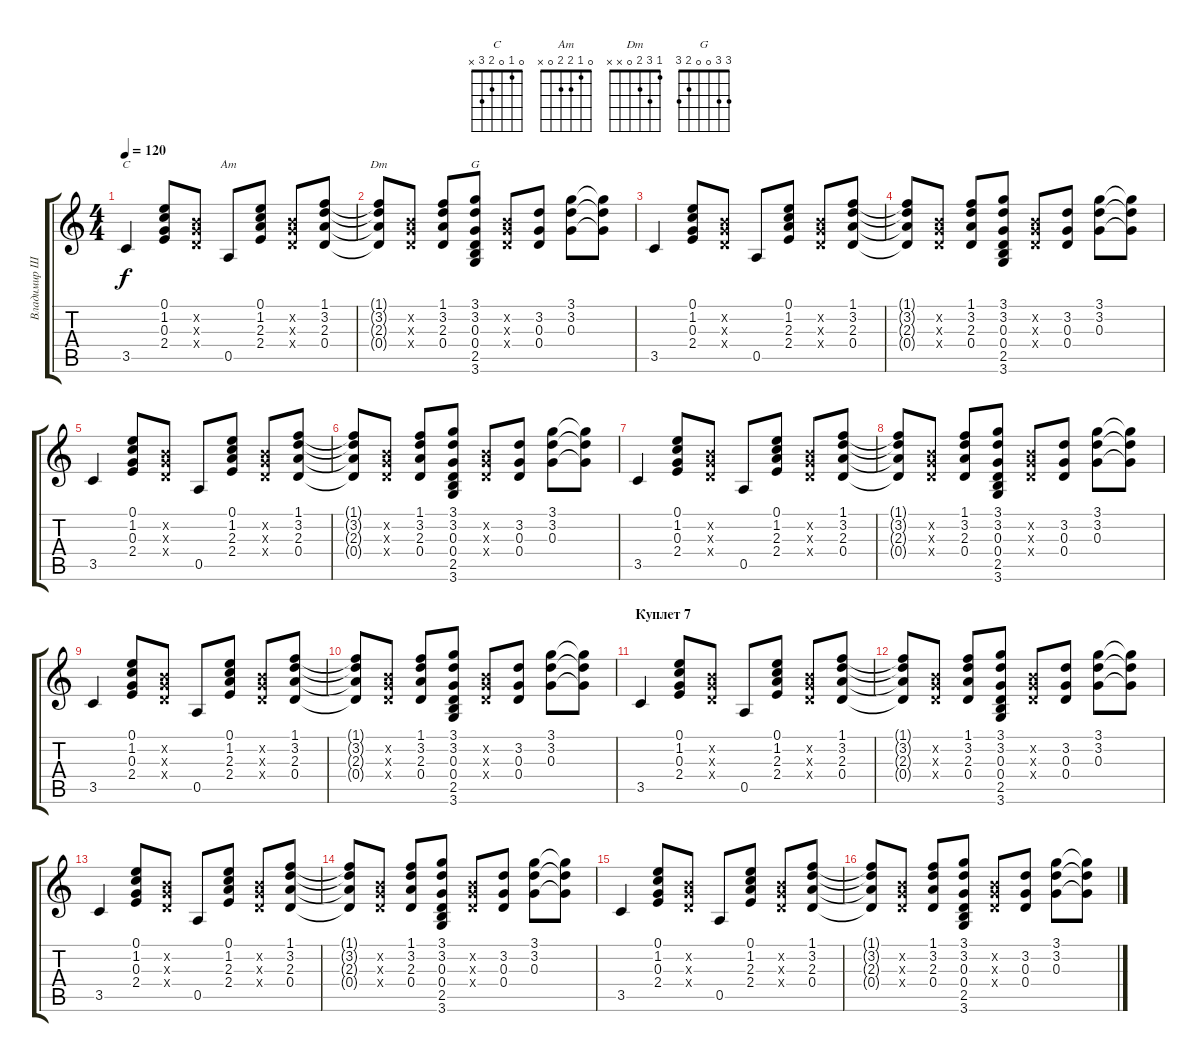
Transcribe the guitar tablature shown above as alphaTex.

\track ("Владимир Шахрин" "Владимир Ш") {instrument electricguitarmuted}
\staff {score tabs}
\tuning (E4 B3 G3 D3 A2 E2) {hide}
\chord ("C" 0 1 0 2 3 x)
\chord ("Am" 0 1 2 2 0 x)
\chord ("Dm" 1 3 2 0 x x)
\chord ("G" 3 3 0 0 2 3)
\ts (4 4)
\tempo 120
\clef g2
\ks c
3.5.4{ch "C" dy f} (0.1 1.2 0.3 2.4).8 (0.2{x} 0.3{x} 0.4{x}).8 0.5.8{ch "Am"} (0.1 1.2 2.3 2.4).8 (0.2{x} 0.3{x} 0.4{x}).8 (1.1 3.2 2.3 0.4).8 |
(1.1{t} 3.2{t} 2.3{t} 0.4{t}).8{ch "Dm"} (0.2{x} 0.3{x} 0.4{x}).8 (1.1 3.2 2.3 0.4).8 (3.1 3.2 0.3 0.4 2.5 3.6).8{ch "G"} (0.2{x} 0.3{x} 0.4{x}).8 (3.2 0.3 0.4).8 (3.1 3.2 0.3).8 (3.1{t} 3.2{t} 0.3{t}).8 |
3.5.4 (0.1 1.2 0.3 2.4).8 (0.2{x} 0.3{x} 0.4{x}).8 0.5.8 (0.1 1.2 2.3 2.4).8 (0.2{x} 0.3{x} 0.4{x}).8 (1.1 3.2 2.3 0.4).8 |
(1.1{t} 3.2{t} 2.3{t} 0.4{t}).8 (0.2{x} 0.3{x} 0.4{x}).8 (1.1 3.2 2.3 0.4).8 (3.1 3.2 0.3 0.4 2.5 3.6).8 (0.2{x} 0.3{x} 0.4{x}).8 (3.2 0.3 0.4).8 (3.1 3.2 0.3).8 (3.1{t} 3.2{t} 0.3{t}).8 |
3.5.4 (0.1 1.2 0.3 2.4).8 (0.2{x} 0.3{x} 0.4{x}).8 0.5.8 (0.1 1.2 2.3 2.4).8 (0.2{x} 0.3{x} 0.4{x}).8 (1.1 3.2 2.3 0.4).8 |
(1.1{t} 3.2{t} 2.3{t} 0.4{t}).8 (0.2{x} 0.3{x} 0.4{x}).8 (1.1 3.2 2.3 0.4).8 (3.1 3.2 0.3 0.4 2.5 3.6).8 (0.2{x} 0.3{x} 0.4{x}).8 (3.2 0.3 0.4).8 (3.1 3.2 0.3).8 (3.1{t} 3.2{t} 0.3{t}).8 |
3.5.4 (0.1 1.2 0.3 2.4).8 (0.2{x} 0.3{x} 0.4{x}).8 0.5.8 (0.1 1.2 2.3 2.4).8 (0.2{x} 0.3{x} 0.4{x}).8 (1.1 3.2 2.3 0.4).8 |
(1.1{t} 3.2{t} 2.3{t} 0.4{t}).8 (0.2{x} 0.3{x} 0.4{x}).8 (1.1 3.2 2.3 0.4).8 (3.1 3.2 0.3 0.4 2.5 3.6).8 (0.2{x} 0.3{x} 0.4{x}).8 (3.2 0.3 0.4).8 (3.1 3.2 0.3).8 (3.1{t} 3.2{t} 0.3{t}).8 |
3.5.4 (0.1 1.2 0.3 2.4).8 (0.2{x} 0.3{x} 0.4{x}).8 0.5.8 (0.1 1.2 2.3 2.4).8 (0.2{x} 0.3{x} 0.4{x}).8 (1.1 3.2 2.3 0.4).8 |
(1.1{t} 3.2{t} 2.3{t} 0.4{t}).8 (0.2{x} 0.3{x} 0.4{x}).8 (1.1 3.2 2.3 0.4).8 (3.1 3.2 0.3 0.4 2.5 3.6).8 (0.2{x} 0.3{x} 0.4{x}).8 (3.2 0.3 0.4).8 (3.1 3.2 0.3).8 (3.1{t} 3.2{t} 0.3{t}).8 |
\section ("" "Куплет 7")
3.5.4 (0.1 1.2 0.3 2.4).8 (0.2{x} 0.3{x} 0.4{x}).8 0.5.8 (0.1 1.2 2.3 2.4).8 (0.2{x} 0.3{x} 0.4{x}).8 (1.1 3.2 2.3 0.4).8 |
(1.1{t} 3.2{t} 2.3{t} 0.4{t}).8 (0.2{x} 0.3{x} 0.4{x}).8 (1.1 3.2 2.3 0.4).8 (3.1 3.2 0.3 0.4 2.5 3.6).8 (0.2{x} 0.3{x} 0.4{x}).8 (3.2 0.3 0.4).8 (3.1 3.2 0.3).8 (3.1{t} 3.2{t} 0.3{t}).8 |
3.5.4 (0.1 1.2 0.3 2.4).8 (0.2{x} 0.3{x} 0.4{x}).8 0.5.8 (0.1 1.2 2.3 2.4).8 (0.2{x} 0.3{x} 0.4{x}).8 (1.1 3.2 2.3 0.4).8 |
(1.1{t} 3.2{t} 2.3{t} 0.4{t}).8 (0.2{x} 0.3{x} 0.4{x}).8 (1.1 3.2 2.3 0.4).8 (3.1 3.2 0.3 0.4 2.5 3.6).8 (0.2{x} 0.3{x} 0.4{x}).8 (3.2 0.3 0.4).8 (3.1 3.2 0.3).8 (3.1{t} 3.2{t} 0.3{t}).8 |
3.5.4 (0.1 1.2 0.3 2.4).8 (0.2{x} 0.3{x} 0.4{x}).8 0.5.8 (0.1 1.2 2.3 2.4).8 (0.2{x} 0.3{x} 0.4{x}).8 (1.1 3.2 2.3 0.4).8 |
(1.1{t} 3.2{t} 2.3{t} 0.4{t}).8 (0.2{x} 0.3{x} 0.4{x}).8 (1.1 3.2 2.3 0.4).8 (3.1 3.2 0.3 0.4 2.5 3.6).8 (0.2{x} 0.3{x} 0.4{x}).8 (3.2 0.3 0.4).8 (3.1 3.2 0.3).8 (3.1{t} 3.2{t} 0.3{t}).8
